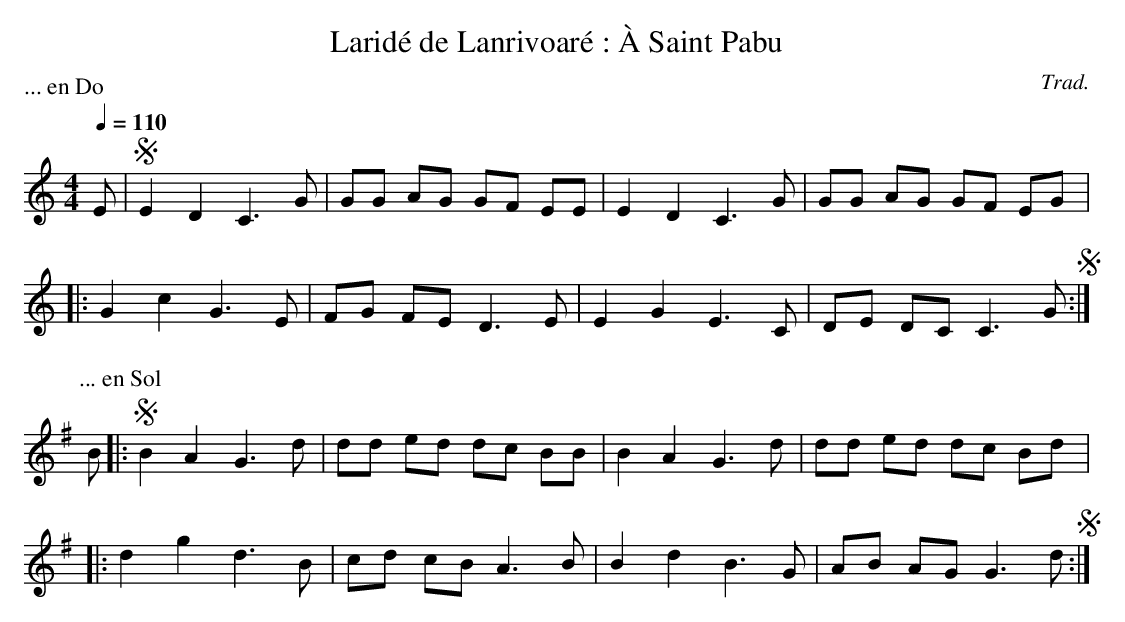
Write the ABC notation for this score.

X:1
T:Laridé de Lanrivoaré : À Saint Pabu
C:Trad.
M:4/4
L:1/8
Q:1/4=110
P:... en Do
K:Cmaj
E | !segno!E2 D2 C3 G | GG AG GF EE | E2 D2 C3 G | GG AG GF EG |:
G2 c2 G3 E | FG FE D3 E | E2 G2 E3 C | DE DC C3 G !segno! :|
%%vskip 1
K:Gmaj
P:... en Sol
B |: !segno! B2 A2 G3 d | dd ed dc BB | B2 A2 G3 d | dd ed dc Bd |:
d2 g2 d3 B | cd cB A3 B | B2 d2 B3 G | AB AG G3 d !segno! :|
